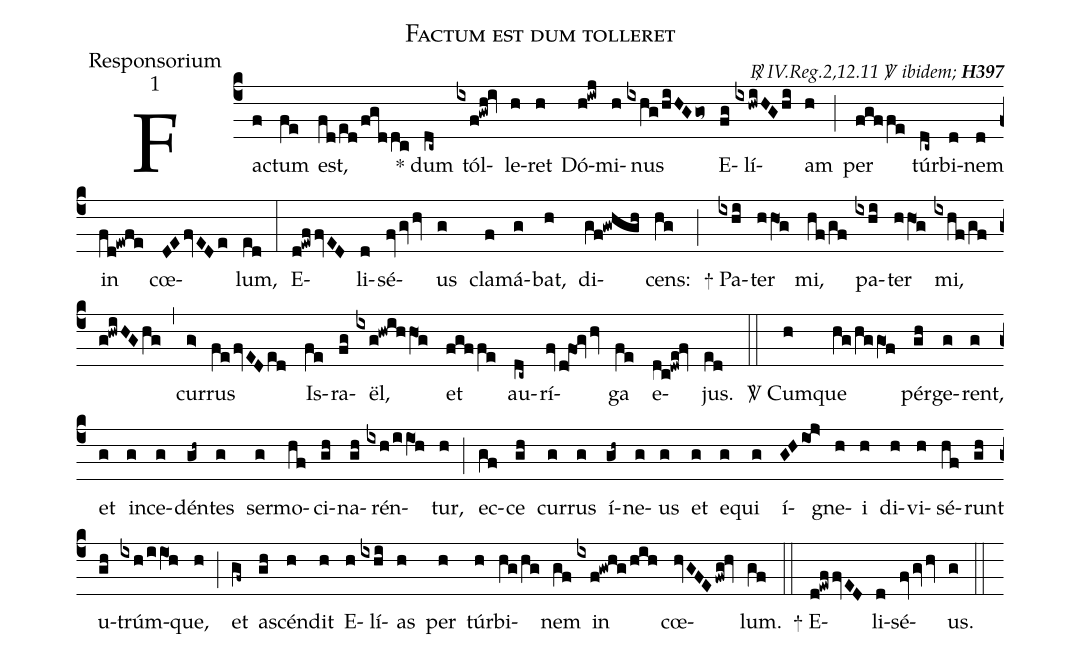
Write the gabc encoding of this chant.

name:Factum est dum tolleret;
office-part:Responsorium;
mode:1;
commentary:{\itshape\mdseries \Rbar\  IV.Reg.2,12.11  \Vbar\  ibidem;\/} {\bfseries H397};
%%
(c4) Fa(f)ctum(fe) est,(fd/ed/fgddc)
<sp>*</sp> dum(dc~) tól(ixf!gwh!iv)le(h)ret(h) Dó(h!iwj)mi(h)nus(ixhg/hiHGgo~) E(fg)lí(ixhwiHGhi)am(h) (;)
per(fgffe) túr(dc~)bi(d)nem(d) in(fd!ewfe) cœ(DEfvEDe)lum,(ed) (:)
E(d!ewffvED)li(d)sé(fvgvhv)us(g) cla(f)má(g)bat,(h) di(gf!gwhgh)cens:(hg) (;)
<sp>+</sp> Pa(ixhi)ter(hhO1g) mi,(hf/gf) pa(ixhi)ter(hhO1g) mi,(ixhf/gf/g!hwiHGhg) (,)
cur(g>)rus(fefvEDed) Is(fe)ra(fg)ël,(ixg!hwihhO1g) et(fgffe) au(dc~)rí(fvd!fO1!gvhv)ga(fe) e(dc!dwe!fv)jus.(ed) (::)
<sp>V/</sp> Cum(h)que(hg/hggO1f) pér(gh)ge(g)rent,(g) et(g) in(g)ce(g)dén(gh~)tes(g) ser(g)mo(hf)ci(gh)na(gh)rén(ixh/iiO1h)tur,(h) (;)
ec(gf)ce(gh) cur(g)rus(g) í(gh~)ne(g)us(g) et(g) e(g)qui(g) í(GHio1!j>)gne(h)i(h) di(h)vi(h)sé(hf)runt(gh) u(gh)trúm(ixh/iiO1h)que,(h) (;)
et(gf~) a(gh)scén(h)dit(h) E(h)lí(ixhi)as(h) per(h) túr(h)bi(hg/hg)nem(gf) in(ixf!gwhg/hih) cœ(hvGFEfwg!hv)lum.(gf) (::)
<sp>+</sp> E(d!ewffvED)li(d)sé(fvgvhv)us.(g) (::)
